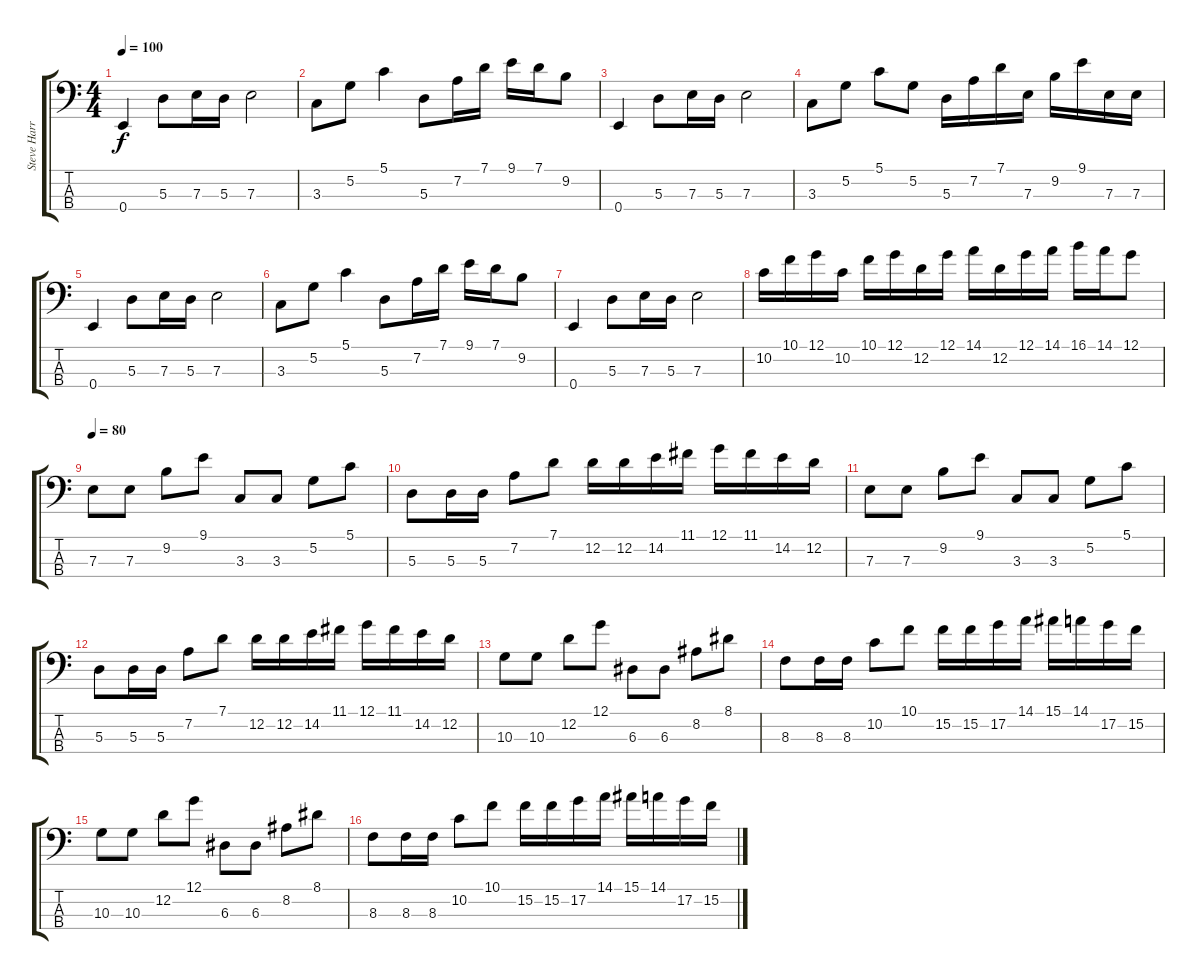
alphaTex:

\track ("Steve Harris" "Steve Harr") {instrument electricbasspick}
\staff {score tabs}
\tuning (G2 D2 A1 E1) {hide}
\ts (4 4)
\tempo 100
\clef f4
\ks c
0.4.4{dy f} 5.3.8 7.3.16 5.3.16 7.3.2 |
3.3.8 5.2.8 5.1.4 5.3.8 7.2.16 7.1.16 9.1.16 7.1.16 9.2.8 |
0.4.4 5.3.8 7.3.16 5.3.16 7.3.2 |
3.3.8 5.2.8 5.1.8 5.2.8 5.3.16 7.2.16 7.1.16 7.3.16 9.2.16 9.1.16 7.3.16 7.3.16 |
0.4.4 5.3.8 7.3.16 5.3.16 7.3.2 |
3.3.8 5.2.8 5.1.4 5.3.8 7.2.16 7.1.16 9.1.16 7.1.16 9.2.8 |
0.4.4 5.3.8 7.3.16 5.3.16 7.3.2 |
10.2.16 10.1.16 12.1.16 10.2.16 10.1.16 12.1.16 12.2.16 12.1.16 14.1.16 12.2.16 12.1.16 14.1.16 16.1.16 14.1.16 12.1.8 |
\tempo 80
7.3.8 7.3.8 9.2.8 9.1.8 3.3.8 3.3.8 5.2.8 5.1.8 |
5.3.8 5.3.16 5.3.16 7.2.8 7.1.8 12.2.16 12.2.16 14.2.16 11.1.16 12.1.16 11.1.16 14.2.16 12.2.16 |
7.3.8 7.3.8 9.2.8 9.1.8 3.3.8 3.3.8 5.2.8 5.1.8 |
5.3.8 5.3.16 5.3.16 7.2.8 7.1.8 12.2.16 12.2.16 14.2.16 11.1.16 12.1.16 11.1.16 14.2.16 12.2.16 |
10.3.8 10.3.8 12.2.8 12.1.8 6.3.8 6.3.8 8.2.8 8.1.8 |
8.3.8 8.3.16 8.3.16 10.2.8 10.1.8 15.2.16 15.2.16 17.2.16 14.1.16 15.1.16 14.1.16 17.2.16 15.2.16 |
10.3.8 10.3.8 12.2.8 12.1.8 6.3.8 6.3.8 8.2.8 8.1.8 |
8.3.8 8.3.16 8.3.16 10.2.8 10.1.8 15.2.16 15.2.16 17.2.16 14.1.16 15.1.16 14.1.16 17.2.16 15.2.16
